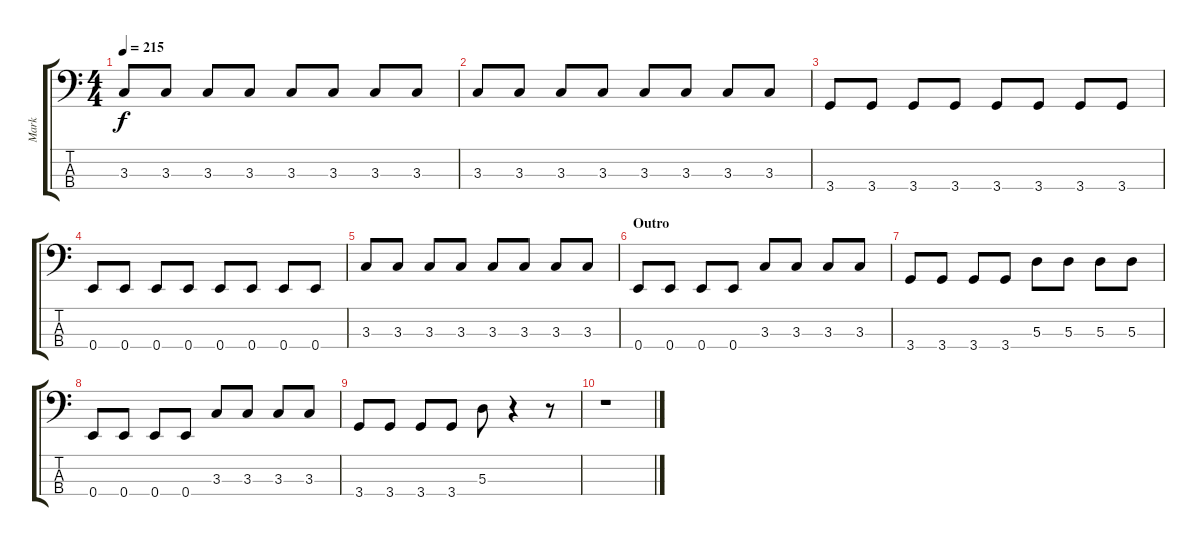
\track ("Mark" "Mark") {instrument electricbasspick}
\staff {score tabs}
\tuning (G2 D2 A1 E1) {hide}
\ts (4 4)
\tempo 215
\clef f4
\ks c
3.3.8{dy f} 3.3.8 3.3.8 3.3.8 3.3.8 3.3.8 3.3.8 3.3.8 |
3.3.8 3.3.8 3.3.8 3.3.8 3.3.8 3.3.8 3.3.8 3.3.8 |
3.4.8 3.4.8 3.4.8 3.4.8 3.4.8 3.4.8 3.4.8 3.4.8 |
0.4.8 0.4.8 0.4.8 0.4.8 0.4.8 0.4.8 0.4.8 0.4.8 |
3.3.8 3.3.8 3.3.8 3.3.8 3.3.8 3.3.8 3.3.8 3.3.8 |
\section ("" "Outro")
0.4.8 0.4.8 0.4.8 0.4.8 3.3.8 3.3.8 3.3.8 3.3.8 |
3.4.8 3.4.8 3.4.8 3.4.8 5.3.8 5.3.8 5.3.8 5.3.8 |
0.4.8 0.4.8 0.4.8 0.4.8 3.3.8 3.3.8 3.3.8 3.3.8 |
3.4.8 3.4.8 3.4.8 3.4.8 5.3.8 r.4 r.8 |
r.1
